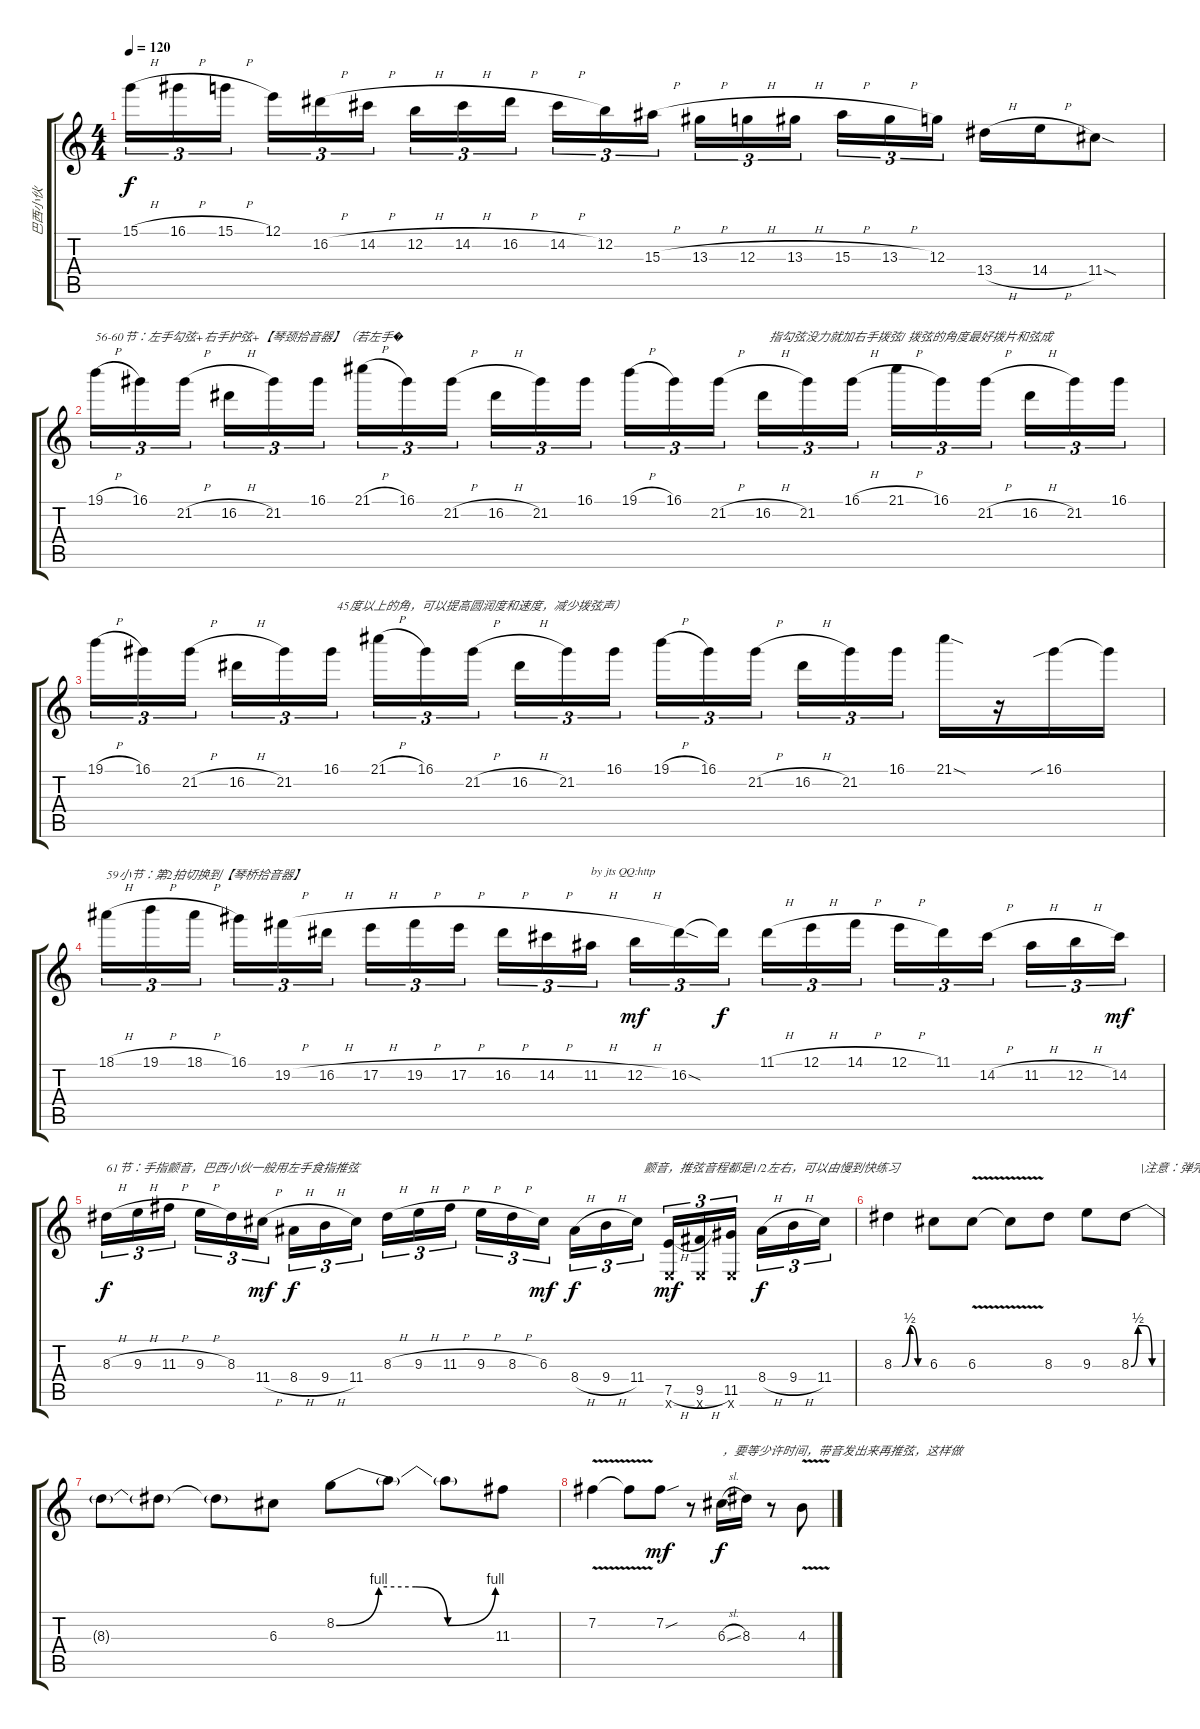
\track ("巴西小伙" "巴西小伙") {instrument overdrivenguitar}
\staff {score tabs}
\tuning (E4 B3 G3 D3 A2 E2) {hide}
\ts (4 4)
\tempo 120
\clef g2
\ks c
15.1{h}.16{tu (3 2) dy f} 16.1{h}.16{tu (3 2)} 15.1{h}.16{tu (3 2) beam splitsecondary} 12.1.16{tu (3 2)} 16.2{h}.16{tu (3 2)} 14.2{h}.16{tu (3 2)} 12.2{h}.16{tu (3 2)} 14.2{h}.16{tu (3 2)} 16.2{h}.16{tu (3 2) beam splitsecondary} 14.2{h}.16{tu (3 2)} 12.2.16{tu (3 2)} 15.3{h}.16{tu (3 2)} 13.3{h}.16{tu (3 2)} 12.3{h}.16{tu (3 2)} 13.3{h}.16{tu (3 2) beam splitsecondary} 15.3{h}.16{tu (3 2)} 13.3{h}.16{tu (3 2)} 12.3.16{tu (3 2)} 13.4{h}.16 14.4{h}.16 11.4{sod}.8 |
19.1{h}.16{tu (3 2) txt "56-60节：左手勾弦+右手护弦+【琴颈拾音器】（若左手�"} 16.1.16{tu (3 2)} 21.2{h}.16{tu (3 2) beam splitsecondary} 16.2{h}.16{tu (3 2)} 21.2.16{tu (3 2)} 16.1.16{tu (3 2)} 21.1{h}.16{tu (3 2)} 16.1.16{tu (3 2)} 21.2{h}.16{tu (3 2) beam splitsecondary} 16.2{h}.16{tu (3 2)} 21.2.16{tu (3 2)} 16.1.16{tu (3 2)} 19.1{h}.16{tu (3 2)} 16.1.16{tu (3 2)} 21.2{h}.16{tu (3 2) beam splitsecondary} 16.2{h}.16{tu (3 2) txt "  指勾弦没力就加右手拨弦/ 拨弦的角度最好拨片和弦成"} 21.2.16{tu (3 2)} 16.1{h}.16{tu (3 2)} 21.1{h}.16{tu (3 2)} 16.1.16{tu (3 2)} 21.2{h}.16{tu (3 2) beam splitsecondary} 16.2{h}.16{tu (3 2)} 21.2.16{tu (3 2)} 16.1.16{tu (3 2)} |
19.1{h}.16{tu (3 2)} 16.1.16{tu (3 2)} 21.2{h}.16{tu (3 2) beam splitsecondary} 16.2{h}.16{tu (3 2)} 21.2.16{tu (3 2)} 16.1.16{tu (3 2) txt "  45度以上的角，可以提高圆润度和速度，减少拨弦声）"} 21.1{h}.16{tu (3 2)} 16.1.16{tu (3 2)} 21.2{h}.16{tu (3 2) beam splitsecondary} 16.2{h}.16{tu (3 2)} 21.2.16{tu (3 2)} 16.1.16{tu (3 2)} 19.1{h}.16{tu (3 2)} 16.1.16{tu (3 2)} 21.2{h}.16{tu (3 2) beam splitsecondary} 16.2{h}.16{tu (3 2)} 21.2.16{tu (3 2)} 16.1.16{tu (3 2)} 21.1{sod}.16 r.16 16.1{sib}.16 16.1{t}.16 |
18.1{h}.16{tu (3 2) txt "59小节：第2拍切换到【琴桥拾音器】"} 19.1{h}.16{tu (3 2)} 18.1{h}.16{tu (3 2) beam splitsecondary} 16.1.16{tu (3 2)} 19.2{h}.16{tu (3 2)} 16.2{h}.16{tu (3 2)} 17.2{h}.16{tu (3 2)} 19.2{h}.16{tu (3 2)} 17.2{h}.16{tu (3 2) beam splitsecondary} 16.2{h}.16{tu (3 2)} 14.2{h}.16{tu (3 2)} 11.2{h}.16{tu (3 2) txt "by jts QQ:http"} 12.2{h}.16{tu (3 2) dy mf} 16.2{sod}.16{tu (3 2)} 16.2{t}.16{tu (3 2) dy f beam splitsecondary} 11.1{h}.16{tu (3 2)} 12.1{h}.16{tu (3 2)} 14.1{h}.16{tu (3 2)} 12.1{h}.16{tu (3 2)} 11.1.16{tu (3 2)} 14.2{h}.16{tu (3 2) beam splitsecondary} 11.2{h}.16{tu (3 2)} 12.2{h}.16{tu (3 2)} 14.2.16{tu (3 2) dy mf} |
8.3{h}.16{tu (3 2) txt "61节：手指颤音，巴西小伙一般用左手食指推弦" dy f} 9.3{h}.16{tu (3 2)} 11.3{h}.16{tu (3 2) beam splitsecondary} 9.3{h}.16{tu (3 2)} 8.3.16{tu (3 2)} 11.4{h}.16{tu (3 2) dy mf} 8.4{h}.16{tu (3 2) dy f} 9.4{h}.16{tu (3 2)} 11.4.16{tu (3 2) beam splitsecondary} 8.3{h}.16{tu (3 2)} 9.3{h}.16{tu (3 2)} 11.3{h}.16{tu (3 2)} 9.3{h}.16{tu (3 2)} 8.3{h}.16{tu (3 2)} 6.3.16{tu (3 2) dy mf beam splitsecondary} 8.4{h}.16{tu (3 2) dy f} 9.4{h}.16{tu (3 2)} 11.4.16{tu (3 2) txt "  颤音，推弦音程都是1/2左右，可以由慢到快练习"} (7.5{h} 0.6{x}).16{tu (3 2) dy mf} (9.5{h} 0.6{x}).16{tu (3 2)} (11.5 0.6{x}).16{tu (3 2) beam splitsecondary} 8.4{h}.16{tu (3 2) dy f} 9.4{h}.16{tu (3 2)} 11.4.16{tu (3 2)} |
8.3{be (custom 0 0 15 0 30 2 45 0 60 0)}.4 6.3.8 6.3{v}.8 6.3{t}.8 8.3.8 9.3.8 8.3{be (custom 0 0 15 2 30 2 45 0 60 0)}.8{txt "     |注意：弹完63小节的音符7后不要马上推弦颤音"} |
8.3{t}.8 8.3{t}.8 8.3{t}.8 6.3.8 8.2{be (custom 0 0 16 4 30 4 42 0 60 4)}.8 8.2{t}.8 8.2{t}.8 11.3.8 |
7.2{v}.4 7.2{t}.8 7.2{sou}.8{dy mf} r.8 6.3{sl}.16{txt "，要等少许时间，带音发出来再推弦，这样做" dy f} 8.3.16 r.8 4.3{v}.8
